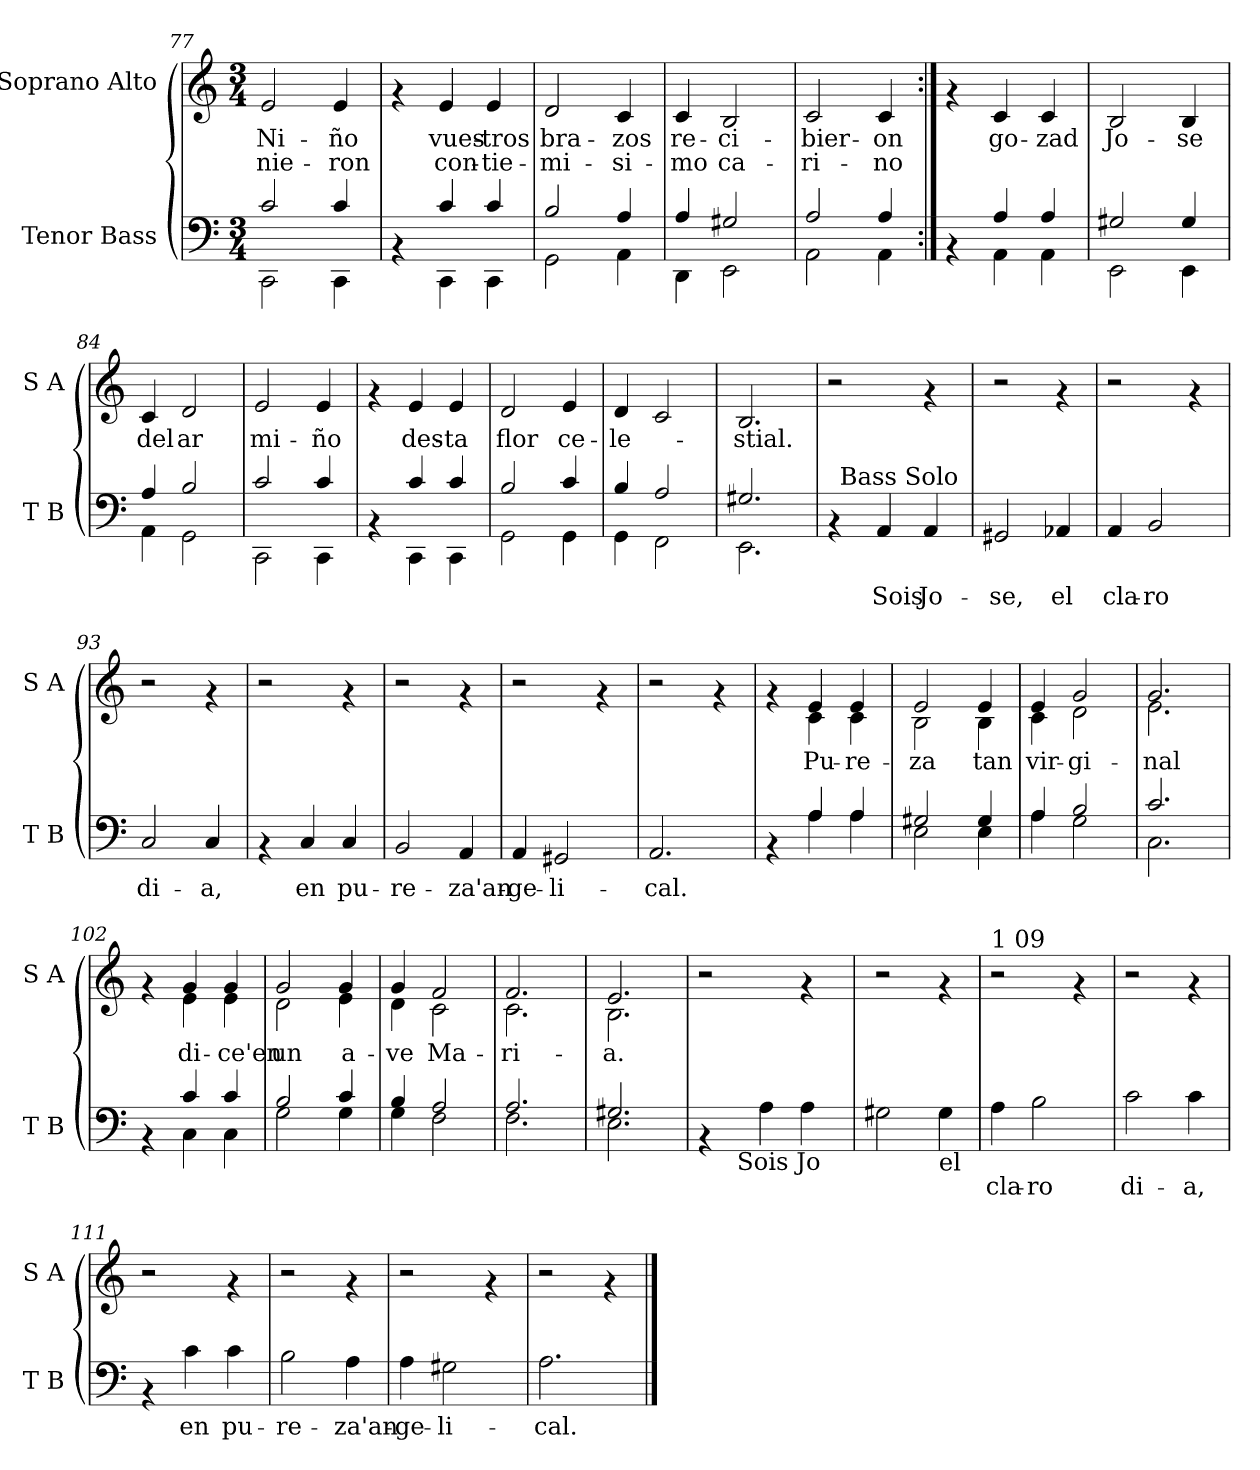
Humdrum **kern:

**kern	**text	**kern	**text	**text
*part2	*part2	*part1	*part1	*part1
*staff2	*staff2	*staff1	*staff1	*staff1
*I"Tenor Bass	*	*I"Soprano Alto	*	*
*I'T B	*	*I'S A	*	*
*clefF4	*	*clefG2	*	*
*k[]	*	*k[]	*	*
*C:	*	*C:	*	*
*M3/4	*	*M3/4	*	*
=77	=77	=77	=77	=77
*^	*	*	*	*
!	!	!	!	!LO:LY:b	!LO:LY:b
2c/	2CC\	.	2e/	Ni-	-nie-
!	!	!	!	!LO:LY:b	!LO:LY:b
4c/	4CC\	.	4e/	-ño	-ron
=78	=78	=78	=78	=78	=78
4rAA	4ryy	.	4rf	.	.
!	!	!	!	!LO:LY:b	!LO:LY:b
4c/	4CC\	.	4e/	vues-	con-
!	!	!	!	!LO:LY:b	!LO:LY:b
4c/	4CC\	.	4e/	-tros	-tie-
!!LO:PB:g=z
=79	=79	=79	=79	=79	=79
!	!	!	!	!LO:LY:b	!LO:LY:b
2B/	2GG\	.	2d/	bra-	-mi-
!	!	!	!	!LO:LY:b	!LO:LY:b
4A/	4AA\	.	4c/	-zos	-si-
=80	=80	=80	=80	=80	=80
!	!	!	!	!LO:LY:b	!LO:LY:b
4A/	4DD\	.	4c/	re-	-mo
!	!	!	!	!LO:LY:b	!LO:LY:b
2G#X/	2EE\	.	2B/	-ci-	ca-
=81	=81	=81	=81	=81	=81
!	!	!	!	!LO:LY:b	!LO:LY:b
2A/	2AA\	.	2c/	-bier-	-ri-
!	!	!	!	!LO:LY:b	!LO:LY:b
4A/	4AA\	.	4c/	-on	-no
=82:|!	=82:|!	=82:|!	=82:|!	=82:|!	=82:|!
4rAA	4ryy	.	4rf	.	.
!	!	!	!	!LO:LY:b	!
4A/	4AA\	.	4c/	go-	.
!	!	!	!	!LO:LY:b	!
4A/	4AA\	.	4c/	-zad	.
=83	=83	=83	=83	=83	=83
!	!	!	!	!LO:LY:b	!
2G#X/	2EE\	.	2B/	Jo-	.
!	!	!	!	!LO:LY:b	!
4G#/	4EE\	.	4B/	-se	.
=84	=84	=84	=84	=84	=84
!	!	!	!	!LO:LY:b	!
4A/	4AA\	.	4c/	del	.
!	!	!	!	!LO:LY:b	!
2B/	2GG\	.	2d/	ar	.
=85	=85	=85	=85	=85	=85
!	!	!	!	!LO:LY:b	!
2c/	2CC\	.	2e/	mi-	.
!	!	!	!	!LO:LY:b	!
4c/	4CC\	.	4e/	-ño	.
=86	=86	=86	=86	=86	=86
4rAA	4ryy	.	4rf	.	.
!	!	!	!	!LO:LY:b	!
4c/	4CC\	.	4e/	des-	.
!	!	!	!	!LO:LY:b	!
4c/	4CC\	.	4e/	-ta	.
=87	=87	=87	=87	=87	=87
!	!	!	!	!LO:LY:b	!
2B/	2GG\	.	2d/	flor	.
!	!	!	!	!LO:LY:b	!
4c/	4GG\	.	4e/	ce-	.
!!LO:PB:g=z
=88	=88	=88	=88	=88	=88
!	!	!	!	!LO:LY:b	!
4B/	4GG\	.	4d/	-le-	.
2A/	2FF\	.	2c/	.	.
=89	=89	=89	=89	=89	=89
!	!	!	!	!LO:LY:b	!
2.G#X/	2.EE\	.	2.B/	-stial.	.
=90	=90	=90	=90	=90	=90
4rAA	32ryy	.	2r	.	.
!	!LO:TX:a:t=Bass Solo	!	!	!	!
.	2ryy	.	.	.	.
!	!	!LO:LY:b	!	!	!
4AA/	.	Sois	.	.	.
!	!	!LO:LY:b	!	!	!
4AA/	.	Jo-	4rf	.	.
.	8..ryy	.	.	.	.
=91	=91	=91	=91	=91	=91
!	!	!LO:LY:b	!	!	!
*v	*v	*	*	*	*
2GG#X/	-se,	2r	.	.
!	!LO:LY:b	!	!	!
4AA-X/	el	4rf	.	.
=92	=92	=92	=92	=92
!	!LO:LY:b	!	!	!
4AA/	cla-	2r	.	.
!	!LO:LY:b	!	!	!
2BB/	-ro	.	.	.
.	.	4rf	.	.
=93	=93	=93	=93	=93
!	!LO:LY:b	!	!	!
2C/	di-	2r	.	.
!	!LO:LY:b	!	!	!
4C/	-a,	4rf	.	.
=94	=94	=94	=94	=94
4rAA	.	2r	.	.
!	!LO:LY:b	!	!	!
4C/	en	.	.	.
!	!LO:LY:b	!	!	!
4C/	pu-	4rf	.	.
=95	=95	=95	=95	=95
!	!LO:LY:b	!	!	!
2BB/	-re-	2r	.	.
!	!LO:LY:b	!	!	!
4AA/	-za'an-	4rf	.	.
=96	=96	=96	=96	=96
!	!LO:LY:b	!	!	!
4AA/	-ge-	2r	.	.
!	!LO:LY:b	!	!	!
2GG#X/	-li-	.	.	.
.	.	4rf	.	.
=97	=97	=97	=97	=97
!	!LO:LY:b	!	!	!
2.AA/	-cal.	2r	.	.
.	.	4rf	.	.
!!LO:LB:g=z
=98	=98	=98	=98	=98
*^	*	*^	*	*
4rAA	4ryy	.	4rf	4ryy	.	.
!	!	!	!	!	!LO:LY:b	!
4A/	4A\	.	4e/	4c\	Pu-	.
!	!	!	!	!	!LO:LY:b	!
4A/	4A\	.	4e/	4c\	-re-	.
=99	=99	=99	=99	=99	=99	=99
!	!	!	!	!	!LO:LY:b	!
2G#X/	2E\	.	2e/	2B\	-za	.
!	!	!	!	!	!LO:LY:b	!
4G#/	4E\	.	4e/	4B\	tan	.
=100	=100	=100	=100	=100	=100	=100
!	!	!	!	!	!LO:LY:b	!
4A/	4A\	.	4e/	4c\	vir-	.
!	!	!	!	!	!LO:LY:b	!
2B/	2G\	.	2g/	2d\	-gi-	.
=101	=101	=101	=101	=101	=101	=101
!	!	!	!	!	!LO:LY:b	!
2.c/	2.C\	.	2.g/	2.e\	-nal	.
=102	=102	=102	=102	=102	=102	=102
4rAA	4ryy	.	4rf	4ryy	.	.
!	!	!	!	!	!LO:LY:b	!
4c/	4C\	.	4g/	4e\	di-	.
!	!	!	!	!	!LO:LY:b	!
4c/	4C\	.	4g/	4e\	-ce'en	.
=103	=103	=103	=103	=103	=103	=103
!	!	!	!	!	!LO:LY:b	!
2B/	2G\	.	2g/	2d\	un	.
!	!	!	!	!	!LO:LY:b	!
4c/	4G\	.	4g/	4e\	a-	.
=104	=104	=104	=104	=104	=104	=104
!	!	!	!	!	!LO:LY:b	!
4B/	4G\	.	4g/	4d\	-ve	.
!	!	!	!	!	!LO:LY:b	!
2A/	2F\	.	2f/	2c\	Ma-	.
=105	=105	=105	=105	=105	=105	=105
!	!	!	!	!	!LO:LY:b	!
2.A/	2.F\	.	2.f/	2.c\	-ri-	.
=106	=106	=106	=106	=106	=106	=106
!	!	!	!	!	!LO:LY:b	!
2.G#X/	2.E\	.	2.e/	2.B\	-a.	.
*	*	*	*v	*v	*	*
=107	=107	=107	=107	=107	=107
4rAA	8ryy	.	2r	.	.
.	32ryy	.	.	.	.
!	!LO:TX:b:t=Sois Jo	!	!	!	!
.	2ryy	.	.	.	.
4A\	.	.	.	.	.
4A\	.	.	4rf	.	.
.	16.ryy	.	.	.	.
=108	=108	=108	=108	=108	=108
!LO:TX:b:t=se,	!	!	!	!	!
*v	*v	*	*	*	*
2G#X\	.	2r	.	.
!LO:TX:b:t=el	!	!	!	!
4G#\	.	4rf	.	.
!!LO:LB:g=z
=109	=109	=109	=109	=109
!	!	!LO:TX:a:t=1 09	!	!
!	!LO:LY:b	!	!	!
4A\	cla-	2r	.	.
!	!LO:LY:b	!	!	!
2B\	-ro	.	.	.
.	.	4rf	.	.
=110	=110	=110	=110	=110
!	!LO:LY:b	!	!	!
2c\	di-	2r	.	.
!	!LO:LY:b	!	!	!
4c\	-a,	4rf	.	.
=111	=111	=111	=111	=111
4rAA	.	2r	.	.
!	!LO:LY:b	!	!	!
4c\	en	.	.	.
!	!LO:LY:b	!	!	!
4c\	pu-	4rf	.	.
=112	=112	=112	=112	=112
!	!LO:LY:b	!	!	!
2B\	-re-	2r	.	.
!	!LO:LY:b	!	!	!
4A\	-za'an-	4rf	.	.
=113	=113	=113	=113	=113
!	!LO:LY:b	!	!	!
4A\	-ge-	2r	.	.
!	!LO:LY:b	!	!	!
2G#X\	-li-	.	.	.
.	.	4rf	.	.
=114	=114	=114	=114	=114
!	!LO:LY:b	!	!	!
2.A\	-cal.	2r	.	.
.	.	4rf	.	.
==	==	==	==	==
*-	*-	*-	*-	*-
